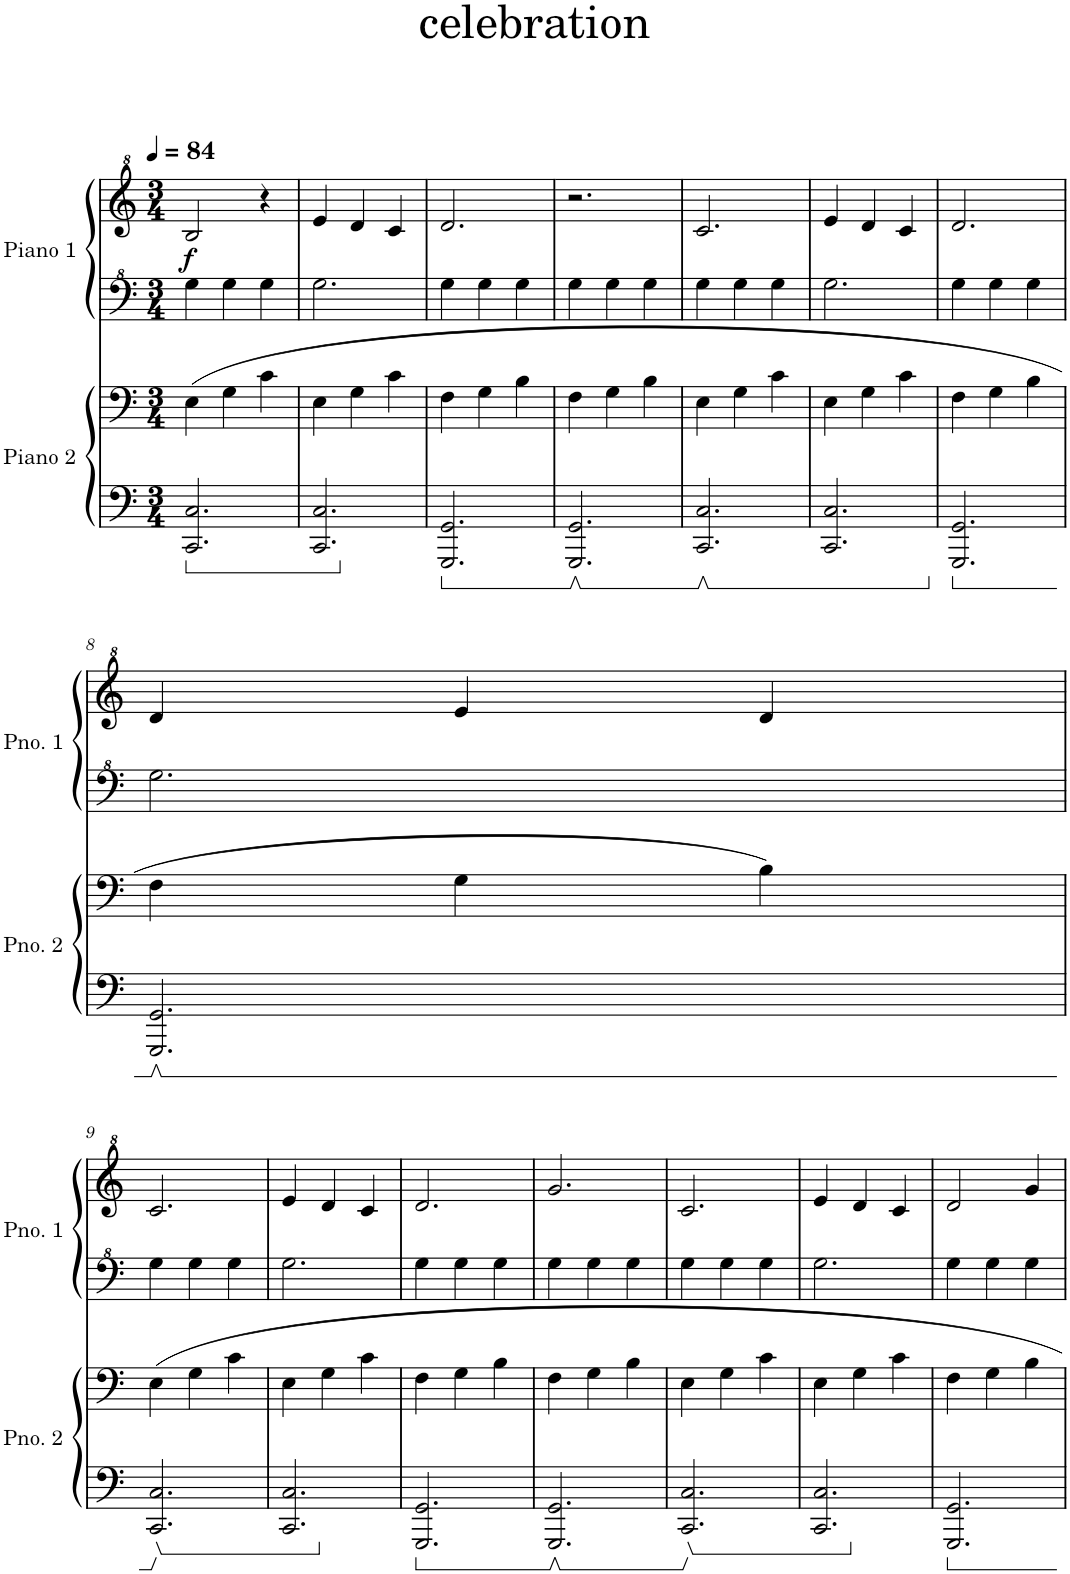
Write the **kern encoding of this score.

**kern	**kern	**kern	**kern	**dynam
*part2	*part2	*part1	*part1	*part1
*staff4	*staff3	*staff2	*staff1	*staff1/2
*I"Piano 2	*	*I"Piano 1	*	*
*I'Pno. 2	*	*I'Pno. 1	*	*
*clefF4	*clefF4	*clefF^4	*clefG^2	*
*k[]	*k[]	*k[]	*k[]	*
*M3/4	*M3/4	*M3/4	*M3/4	*
*MM84	*MM84	*MM84	*MM84	*
=1	=1	=1	=1	=1
!	!	!	!	!LO:DY:b
2.CC/ 2.C/	(4E\	4g\	2b/	f
.	4G\	4g\	.	.
.	4c\	4g\	4r	.
=2	=2	=2	=2	=2
2.CC/ 2.C/	4E\	2.g\	4ee/	.
.	4G\	.	4dd/	.
.	4c\	.	4cc/	.
=3	=3	=3	=3	=3
2.GGG/ 2.GG/	4F\	4g\	2.dd/	.
.	4G\	4g\	.	.
.	4B\	4g\	.	.
=4	=4	=4	=4	=4
2.GGG/ 2.GG/	4F\	4g\	2.r	.
.	4G\	4g\	.	.
.	4B\	4g\	.	.
=5	=5	=5	=5	=5
2.CC/ 2.C/	4E\	4g\	2.cc/	.
.	4G\	4g\	.	.
.	4c\	4g\	.	.
=6	=6	=6	=6	=6
2.CC/ 2.C/	4E\	2.g\	4ee/	.
.	4G\	.	4dd/	.
.	4c\	.	4cc/	.
=7	=7	=7	=7	=7
2.GGG/ 2.GG/	4F\	4g\	2.dd/	.
.	4G\	4g\	.	.
.	4B\	4g\	.	.
!!LO:LB:g=z
=8	=8	=8	=8	=8
2.GGG/ 2.GG/	4F\	2.g\	4dd/	.
.	4G\	.	4ee/	.
.	4B\)	.	4dd/	.
!!LO:LB:g=z
=9	=9	=9	=9	=9
2.CC/ 2.C/	4E\	4g\	2.cc/	.
.	4G\	4g\	.	.
.	4c\	4g\	.	.
=10	=10	=10	=10	=10
2.CC/ 2.C/	4E\	2.g\	4ee/	.
.	4G\	.	4dd/	.
.	4c\	.	4cc/	.
=11	=11	=11	=11	=11
2.GGG/ 2.GG/	4F\	4g\	2.dd/	.
.	4G\	4g\	.	.
.	4B\	4g\	.	.
=12	=12	=12	=12	=12
2.GGG/ 2.GG/	4F\	4g\	2.gg/	.
.	4G\	4g\	.	.
.	4B\	4g\	.	.
=13	=13	=13	=13	=13
2.CC/ 2.C/	4E\	4g\	2.cc/	.
.	4G\	4g\	.	.
.	4c\	4g\	.	.
=14	=14	=14	=14	=14
2.CC/ 2.C/	4E\	2.g\	4ee/	.
.	4G\	.	4dd/	.
.	4c\	.	4cc/	.
=15	=15	=15	=15	=15
2.GGG/ 2.GG/	4F\	4g\	2dd/	.
.	4G\	4g\	.	.
.	4B\	4g\	4gg/	.
=	=	=	=	=
*-	*-	*-	*-	*-
